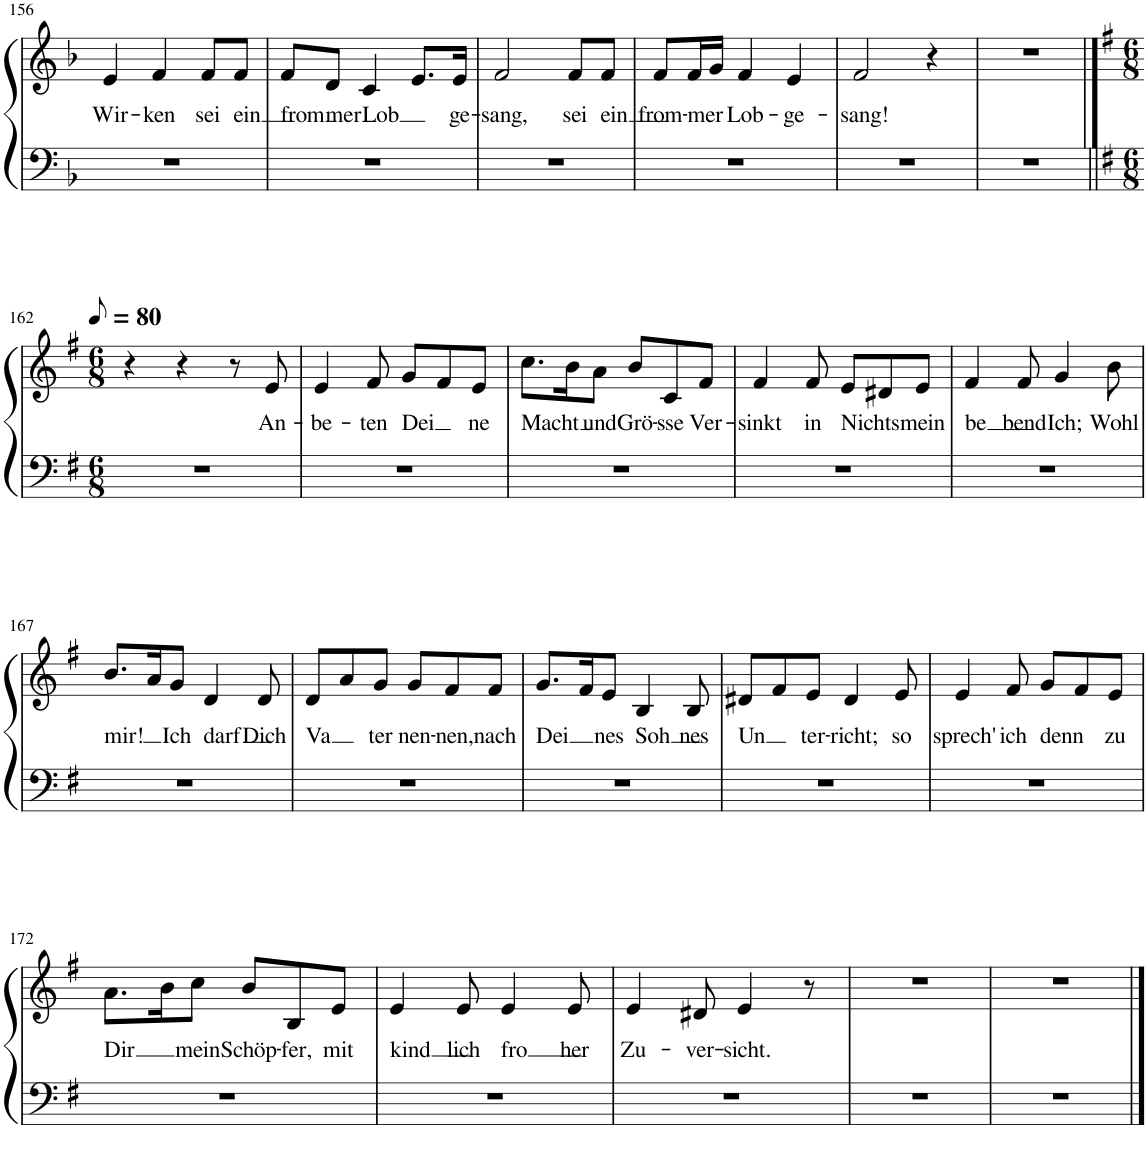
**kern	**kern	**text
*part1	*part1	*part1
*staff2	*staff1	*staff1
*I"Piano	*	*
*I'Pno.	*	*
!!LO:PB:g=z
*clefF4	*clefG2	*
*k[b-]	*k[b-]	*
*M3/4	*M3/4	*
=156	=156	=156
!	!	!LO:LY:b
2.r	4e/	Wir-
!	!	!LO:LY:b
.	4f/	-ken
!	!	!LO:LY:b
.	8f/L	sei
!	!	!LO:LY:b
.	8f/J	ein
=157	=157	=157
!	!	!LO:LY:b
2.r	8f/L	from
!	!	!LO:LY:b
.	8d/J	mer
!	!	!LO:LY:b
.	4c/	Lob
.	8.e/L	.
!	!	!LO:LY:b
.	16e/Jk	ge-
=158	=158	=158
!	!	!LO:LY:b
2.r	2f/	-sang,
!	!	!LO:LY:b
.	8f/L	sei
!	!	!LO:LY:b
.	8f/J	ein
=159	=159	=159
!	!	!LO:LY:b
2.r	8f/L	from-
!	!	!LO:LY:b
.	16f/L	-mer
.	16g/JJ	.
!	!	!LO:LY:b
.	4f/	Lob-
!	!	!LO:LY:b
.	4e/	-ge-
=160	=160	=160
!	!	!LO:LY:b
2.r	2f/	-sang!
.	4r	.
=161	=161	=161
2.r	2.r	.
!!LO:LB:g=z
==162	==162	==162
*k[f#]	*k[f#]	*
*M6/8	*M6/8	*
*	*MM40	*
2.r	4r	.
.	4r	.
.	8r	.
!	!	!LO:LY:b
.	8e/	An-
=163	=163	=163
!	!	!LO:LY:b
2.r	4e/	-be-
!	!	!LO:LY:b
.	8f#/	-ten
!	!	!LO:LY:b
.	8g/L	Dei
.	8f#/	.
!	!	!LO:LY:b
.	8e/J	ne
=164	=164	=164
!	!	!LO:LY:b
2.r	8.cc\L	Macht
.	16b\K	.
!	!	!LO:LY:b
.	8a\J	und
!	!	!LO:LY:b
.	8b/L	Grö-
!	!	!LO:LY:b
.	8c/	-sse
!	!	!LO:LY:b
.	8f#/J	Ver-
=165	=165	=165
!	!	!LO:LY:b
2.r	4f#/	-sinkt
!	!	!LO:LY:b
.	8f#/	in
!	!	!LO:LY:b
.	8e/L	Nichts
.	8d#X/	.
!	!	!LO:LY:b
.	8e/J	mein
=166	=166	=166
!	!	!LO:LY:b
2.r	4f#/	be
!	!	!LO:LY:b
.	8f#/	bend
!	!	!LO:LY:b
.	4g/	Ich;
!	!	!LO:LY:b
.	8b\	Wohl
!!LO:LB:g=z
=167	=167	=167
!	!	!LO:LY:b
2.r	8.b/L	mir!
.	16a/K	.
!	!	!LO:LY:b
.	8g/J	Ich
!	!	!LO:LY:b
.	4d/	darf
!	!	!LO:LY:b
.	8d/	Dich
=168	=168	=168
!	!	!LO:LY:b
2.r	8d/L	Va
.	8a/	.
!	!	!LO:LY:b
.	8g/J	ter
!	!	!LO:LY:b
.	8g/L	nen-
!	!	!LO:LY:b
.	8f#/	-nen,
!	!	!LO:LY:b
.	8f#/J	nach
=169	=169	=169
!	!	!LO:LY:b
2.r	8.g/L	Dei
.	16f#/K	.
!	!	!LO:LY:b
.	8e/J	nes
!	!	!LO:LY:b
.	4B/	Soh
!	!	!LO:LY:b
.	8B/	nes
=170	=170	=170
!	!	!LO:LY:b
2.r	8d#X/L	Un
.	8f#/	.
!	!	!LO:LY:b
.	8e/J	ter-
!	!	!LO:LY:b
.	4d#/	-richt;
!	!	!LO:LY:b
.	8e/	so
=171	=171	=171
!	!	!LO:LY:b
2.r	4e/	sprech'
!	!	!LO:LY:b
.	8f#/	ich
!	!	!LO:LY:b
.	8g/L	denn
.	8f#/	.
!	!	!LO:LY:b
.	8e/J	zu
!!LO:LB:g=z
=172	=172	=172
!	!	!LO:LY:b
2.r	8.a\L	Dir
.	16b\K	.
!	!	!LO:LY:b
.	8cc\J	mein
!	!	!LO:LY:b
.	8b/L	Schöp-
!	!	!LO:LY:b
.	8B/	-fer,
!	!	!LO:LY:b
.	8e/J	mit
=173	=173	=173
!	!	!LO:LY:b
2.r	4e/	kind
!	!	!LO:LY:b
.	8e/	lich
!	!	!LO:LY:b
.	4e/	fro
!	!	!LO:LY:b
.	8e/	her
=174	=174	=174
!	!	!LO:LY:b
2.r	4e/	Zu-
!	!	!LO:LY:b
.	8d#X/	-ver-
!	!	!LO:LY:b
.	4e/	-sicht.
.	8r	.
=175	=175	=175
2.r	2.r	.
=176	=176	=176
2.r	2.r	.
==	==	==
*-	*-	*-
